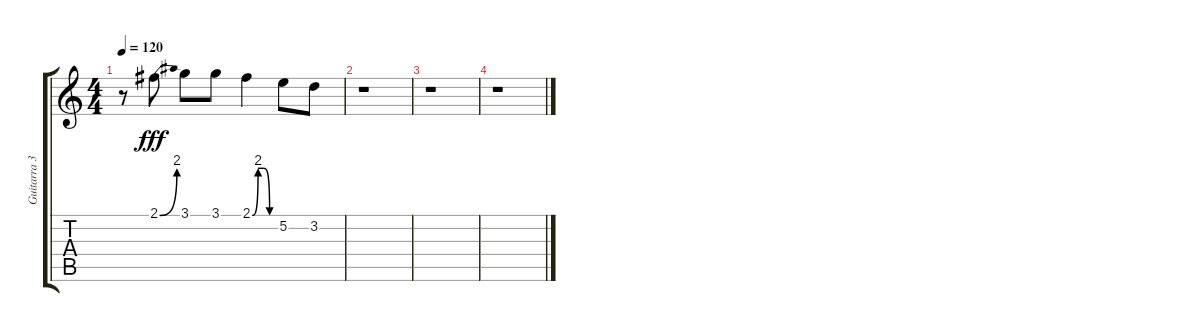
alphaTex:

\track ("Guitarra 3" "Guitarra 3") {instrument overdrivenguitar}
\staff {score tabs}
\tuning (E4 B3 G3 D3 A2 E2) {hide}
\ts (4 4)
\tempo 120
\clef g2
\ks c
r.8{dy f} 2.1{be (bend 0 0 60 8)}.8{dy fff} 3.1.8 3.1.8 2.1{be (custom 0 0 15 8 30 8 45 0 60 0)}.4 5.2.8 3.2.8 |
r.1 |
r.1 |
r.1
